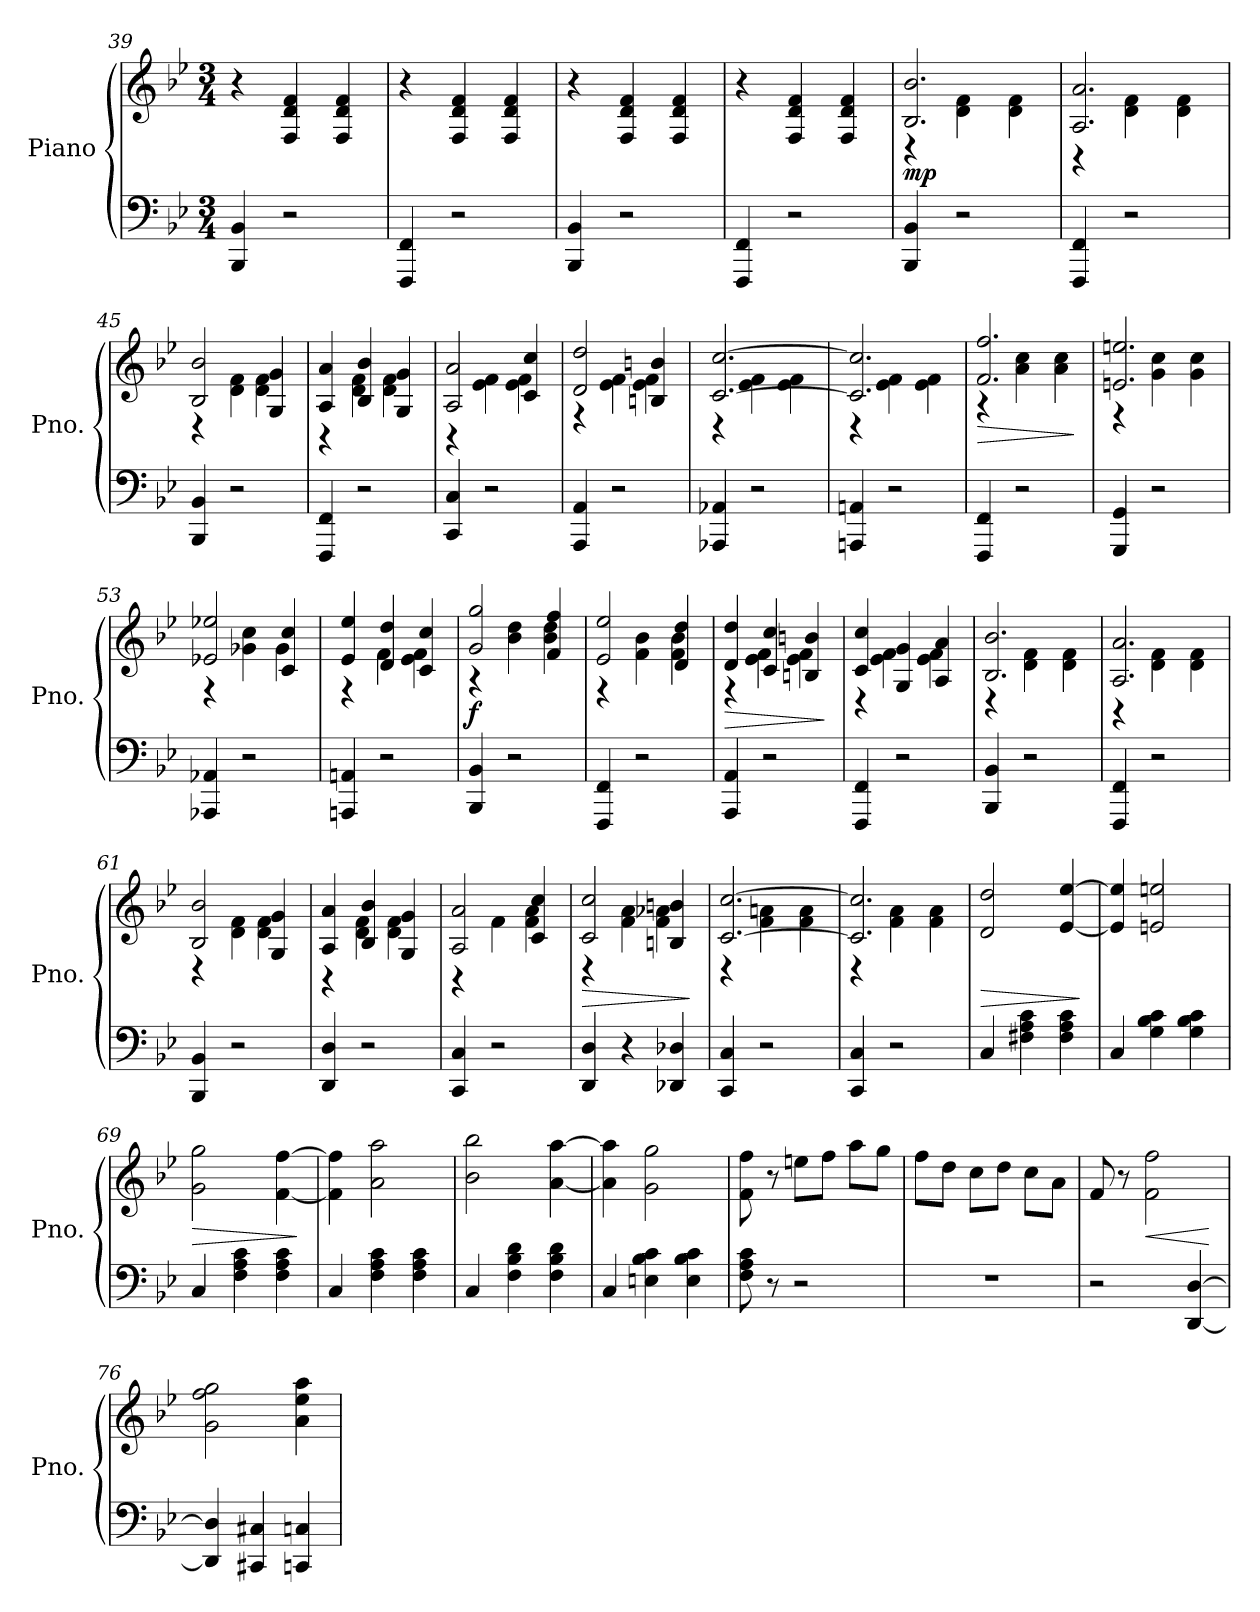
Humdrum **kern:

**kern	**kern	**dynam
*part1	*part1	*part1
*staff2	*staff1	*staff1/2
*I"Piano	*	*
*I'Pno.	*	*
*clefF4	*clefG2	*
*k[b-e-]	*k[b-e-]	*
*M3/4	*M3/4	*
*MM224	*MM224	*
=39	=39	=39
4BBB-/ 4BB-/	4r	.
2r	4F/ 4d/ 4f/	.
.	4F/ 4d/ 4f/	.
=40	=40	=40
4FFF/ 4FF/	4r	.
2r	4F/ 4d/ 4f/	.
.	4F/ 4d/ 4f/	.
=41	=41	=41
4BBB-/ 4BB-/	4r	.
2r	4F/ 4d/ 4f/	.
.	4F/ 4d/ 4f/	.
!!LO:LB:g=z
=42	=42	=42
4FFF/ 4FF/	4r	.
2r	4F/ 4d/ 4f/	.
.	4F/ 4d/ 4f/	.
=43	=43	=43
*	*^	*
!	!	!	!LO:DY:b
4BBB-/ 4BB-/	2.B-/ 2.b-/	4r	mp
2r	.	4d\ 4f\	.
.	.	4d\ 4f\	.
=44	=44	=44	=44
4FFF/ 4FF/	2.A/ 2.a/	4r	.
2r	.	4d\ 4f\	.
.	.	4d\ 4f\	.
=45	=45	=45	=45
4BBB-/ 4BB-/	2B-/ 2b-/	4r	.
2r	.	4d\ 4f\	.
.	4G/ 4g/	4d\ 4f\	.
=46	=46	=46	=46
4FFF/ 4FF/	4A/ 4a/	4r	.
2r	4B-/ 4b-/	4d\ 4f\	.
.	4G/ 4g/	4d\ 4f\	.
=47	=47	=47	=47
4CC/ 4C/	2A/ 2a/	4r	.
2r	.	4e-\ 4f\	.
.	4c/ 4cc/	4e-\ 4f\	.
=48	=48	=48	=48
4AAA/ 4AA/	2d/ 2dd/	4r	.
2r	.	4e-\ 4f\	.
.	4Bn/ 4bn/	4e-\ 4f\	.
!!LO:LB:g=z	!!
=49	=49	=49	=49
4AAA-X/ 4AA-X/	[2.c/ [2.cc/	4r	.
2r	.	4e-\ 4f\	.
.	.	4e-\ 4f\	.
=50	=50	=50	=50
4AAAn/ 4AAn/	2.c/] 2.cc/]	4r	.
2r	.	4e-\ 4f\	.
.	.	4e-\ 4f\	.
=51	=51	=51	=51
!	!	!	!LO:HP:b
4FFF/ 4FF/	2.f/ 2.ff/	4r	>
2r	.	4a\ 4cc\	.
.	.	4a\ 4cc\	.
*	*v	*v	*
.	.	]
=52	=52	=52
*	*^	*
4GGG/ 4GG/	2.en/ 2.een/	4r	.
2r	.	4g\ 4cc\	.
.	.	4g\ 4cc\	.
=53	=53	=53	=53
4AAA-X/ 4AA-X/	2e-X/ 2ee-X/	4r	.
2r	.	4g-X\ 4cc\	.
.	4c/ 4cc/	4g-\	.
=54	=54	=54	=54
4AAAn/ 4AAn/	4e-/ 4ee-/	4r	.
2r	4d/ 4dd/	4f\	.
.	4c/ 4cc/	4e-\ 4f\	.
=55	=55	=55	=55
!	!	!	!LO:DY:b
4BBB-/ 4BB-/	2g/ 2gg/	4r	f
2r	.	4b-\ 4dd\	.
.	4f/ 4ff/	4b-\ 4dd\	.
!!LO:LB:g=z	!!
=56	=56	=56	=56
4FFF/ 4FF/	2e-/ 2ee-/	4r	.
2r	.	4f\ 4b-\	.
.	4d/ 4dd/	4f\ 4b-\	.
=57	=57	=57	=57
!	!	!	!LO:HP:b
4AAA/ 4AA/	4d/ 4dd/	4r	>
2r	4c/ 4cc/	4e-\ 4f\	.
.	4Bn/ 4bn/	4e-\ 4f\	.
*	*v	*v	*
.	.	]
=58	=58	=58
*	*^	*
4FFF/ 4FF/	4c/ 4cc/	4r	.
2r	4G/ 4g/	4e-\ 4f\	.
.	4A/ 4a/	4e-\ 4f\	.
=59	=59	=59	=59
4BBB-/ 4BB-/	2.B-/ 2.b-/	4r	.
2r	.	4d\ 4f\	.
.	.	4d\ 4f\	.
=60	=60	=60	=60
4FFF/ 4FF/	2.A/ 2.a/	4r	.
2r	.	4d\ 4f\	.
.	.	4d\ 4f\	.
=61	=61	=61	=61
4BBB-/ 4BB-/	2B-/ 2b-/	4r	.
2r	.	4d\ 4f\	.
.	4G/ 4g/	4d\ 4f\	.
=62	=62	=62	=62
4DD/ 4D/	4A/ 4a/	4r	.
2r	4B-/ 4b-/	4d\ 4f\	.
.	4G/ 4g/	4d\ 4f\	.
!!LO:PB:g=z	!!
=63	=63	=63	=63
4CC/ 4C/	2A/ 2a/	4r	.
2r	.	4f\	.
.	4c/ 4cc/	4f\ 4a\	.
=64	=64	=64	=64
!	!	!	!LO:HP:b
4DD/ 4D/	2c/ 2cc/	4r	>
4r	.	4f\ 4a\	.
4DD-X/ 4D-X/	4Bn/ 4bn/	4f\ 4a-X\	.
*	*v	*v	*
.	.	]
=65	=65	=65
*	*^	*
4CC/ 4C/	[2.c/ [2.cc/	4r	.
2r	.	4f\ 4an\	.
.	.	4f\ 4a\	.
=66	=66	=66	=66
4CC/ 4C/	2.c/] 2.cc/]	4r	.
2r	.	4f\ 4a\	.
.	.	4f\ 4a\	.
*	*v	*v	*
=67	=67	=67
*	*MM232	*
*	*^	*
!	!	!	!LO:HP:b
*	*v	*v	*
4C/	2d/ 2dd/	>
4F#X\ 4A\ 4c\	.	.
4F#\ 4A\ 4c\	[4e-/ [4ee-/	.
.	.	]
=68	=68	=68
4C/	4e-/] 4ee-/]	.
4G\ 4B-\ 4c\	2en/ 2een/	.
4G\ 4B-\ 4c\	.	.
=69	=69	=69
!	!	!LO:HP:b
4C/	2g\ 2gg\	>
4F\ 4A\ 4c\	.	.
4F\ 4A\ 4c\	[4f\ [4ff\	.
.	.	]
=70	=70	=70
4C/	4f\] 4ff\]	.
4F\ 4A\ 4c\	2a\ 2aa\	.
4F\ 4A\ 4c\	.	.
!!LO:LB:g=z
=71	=71	=71
4C/	2b-\ 2bb-\	.
4F\ 4B-\ 4d\	.	.
4F\ 4B-\ 4d\	[4a\ [4aa\	.
=72	=72	=72
4C/	4a\] 4aa\]	.
4En\ 4B-\ 4c\	2g\ 2gg\	.
4E\ 4B-\ 4c\	.	.
=73	=73	=73
8F\ 8A\ 8c\	8f\ 8ff\	.
8r	8r	.
2r	8een\L	.
.	8ff\J	.
.	8aa\L	.
.	8gg\J	.
=74	=74	=74
2.r	8ff\L	.
.	8dd\J	.
.	8cc\L	.
.	8dd\J	.
.	8cc\L	.
.	8a\J	.
=75	=75	=75
2r	8f/	.
.	8r	.
!	!	!LO:HP:b
.	2f\ 2ff\	<
[4DD/ [4D/	.	.
.	.	[
=76	=76	=76
4DD/] 4D/]	2g\ 2ff\ 2gg\	.
4CC#X/ 4C#X/	.	.
4CCn/ 4Cn/	4a\ 4ee-\ 4aa\	.
=	=	=
*-	*-	*-
